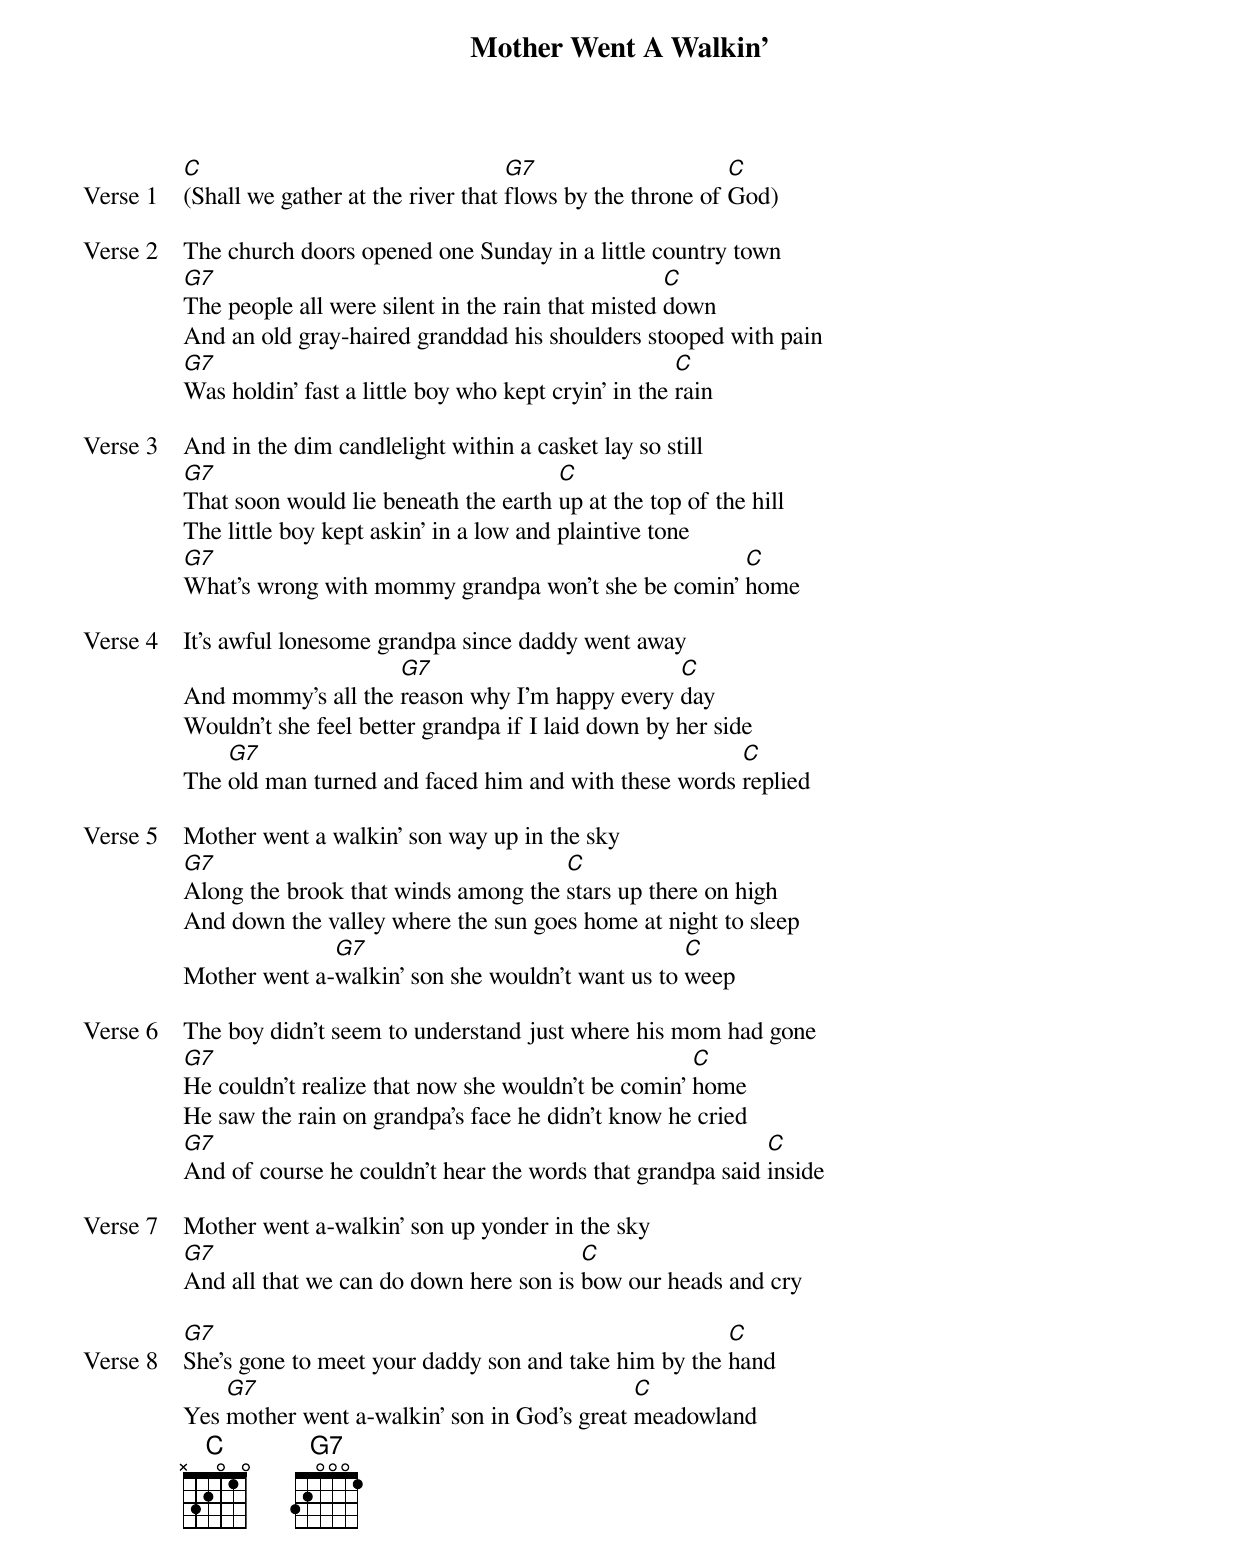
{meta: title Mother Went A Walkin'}
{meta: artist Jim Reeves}
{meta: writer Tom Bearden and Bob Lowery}

{start_of_verse: Verse 1}
[C](Shall we gather at the river that [G7]flows by the throne of [C]God)
{end_of_verse}

{start_of_verse: Verse 2}
The church doors opened one Sunday in a little country town
[G7]The people all were silent in the rain that misted [C]down
And an old gray-haired granddad his shoulders stooped with pain
[G7]Was holdin' fast a little boy who kept cryin' in the [C]rain
{end_of_verse}

{start_of_verse: Verse 3}
And in the dim candlelight within a casket lay so still
[G7]That soon would lie beneath the earth [C]up at the top of the hill
The little boy kept askin' in a low and plaintive tone
[G7]What's wrong with mommy grandpa won't she be comin' [C]home
{end_of_verse}

{start_of_verse: Verse 4}
It's awful lonesome grandpa since daddy went away
And mommy's all the [G7]reason why I'm happy every [C]day
Wouldn't she feel better grandpa if I laid down by her side
The [G7]old man turned and faced him and with these words [C]replied
{end_of_verse}

{start_of_verse: Verse 5}
Mother went a walkin' son way up in the sky
[G7]Along the brook that winds among the [C]stars up there on high
And down the valley where the sun goes home at night to sleep
Mother went a-[G7]walkin' son she wouldn't want us to [C]weep
{end_of_verse}

{start_of_verse: Verse 6}
The boy didn't seem to understand just where his mom had gone
[G7]He couldn't realize that now she wouldn't be comin' [C]home
He saw the rain on grandpa's face he didn't know he cried
[G7]And of course he couldn't hear the words that grandpa said [C]inside
{end_of_verse}

{start_of_verse: Verse 7}
Mother went a-walkin' son up yonder in the sky
[G7]And all that we can do down here son is [C]bow our heads and cry
{end_of_verse}

{start_of_verse: Verse 8}
[G7]She's gone to meet your daddy son and take him by the [C]hand
Yes [G7]mother went a-walkin' son in God's great [C]meadowland
{end_of_verse}
